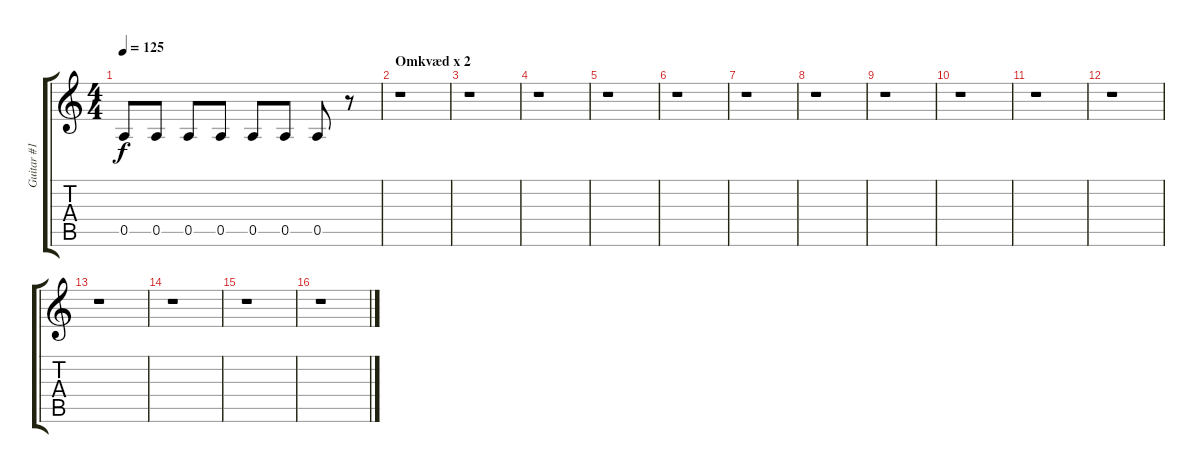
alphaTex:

\track ("Guitar #1 - Frederik" "Guitar #1 ") {instrument distortionguitar}
\staff {score tabs}
\tuning (E4 B3 G3 D3 A2 E2) {hide}
\ts (4 4)
\tempo 125
\clef g2
\ks c
0.5{t}.8{dy f} 0.5.8 0.5.8 0.5.8 0.5.8 0.5.8 0.5.8 r.8 |
\section ("" "Omkvæd x 2")
r.1 |
r.1 |
r.1 |
r.1 |
r.1 |
r.1 |
r.1 |
r.1 |
r.1 |
r.1 |
r.1 |
r.1 |
r.1 |
r.1 |
r.1
